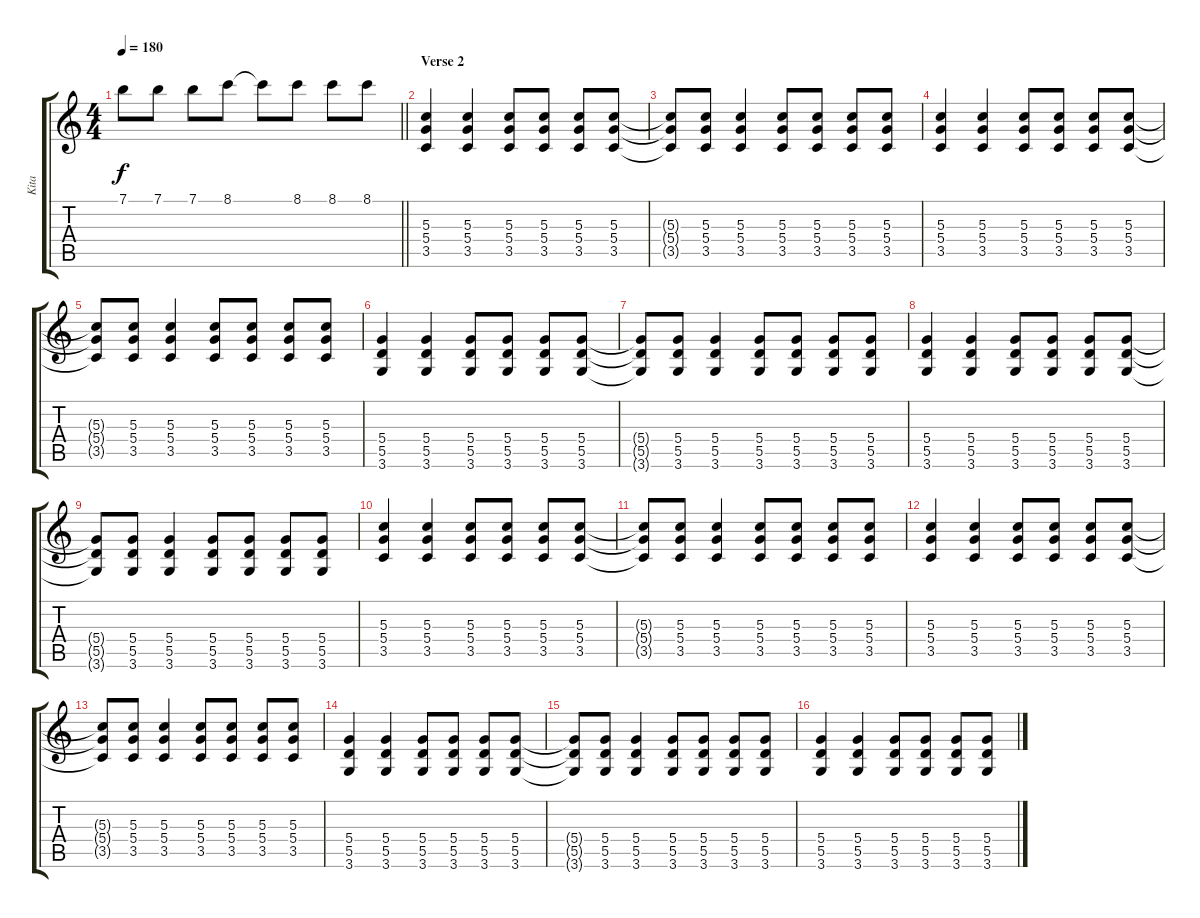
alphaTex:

\track ("Kita" "Kita") {instrument distortionguitar}
\staff {score tabs}
\tuning (E4 B3 G3 D3 A2 E2) {hide}
\ts (4 4)
\tempo 180
\clef g2
\barLineRight lightlight
\ks c
7.1{t}.8{dy f} 7.1.8 7.1.8 8.1.8 8.1{t}.8 8.1.8 8.1.8 8.1.8 |
\section ("" "Verse 2")
(5.3 5.4 3.5).4{instrument overdrivenguitar} (5.3 5.4 3.5).4 (5.3 5.4 3.5).8 (5.3 5.4 3.5).8 (5.3 5.4 3.5).8 (5.3 5.4 3.5).8 |
(5.3{t} 5.4{t} 3.5{t}).8 (5.3 5.4 3.5).8 (5.3 5.4 3.5).4 (5.3 5.4 3.5).8 (5.3 5.4 3.5).8 (5.3 5.4 3.5).8 (5.3 5.4 3.5).8 |
(5.3 5.4 3.5).4 (5.3 5.4 3.5).4 (5.3 5.4 3.5).8 (5.3 5.4 3.5).8 (5.3 5.4 3.5).8 (5.3 5.4 3.5).8 |
(5.3{t} 5.4{t} 3.5{t}).8 (5.3 5.4 3.5).8 (5.3 5.4 3.5).4 (5.3 5.4 3.5).8 (5.3 5.4 3.5).8 (5.3 5.4 3.5).8 (5.3 5.4 3.5).8 |
(5.4 5.5 3.6).4 (5.4 5.5 3.6).4 (5.4 5.5 3.6).8 (5.4 5.5 3.6).8 (5.4 5.5 3.6).8 (5.4 5.5 3.6).8 |
(5.4{t} 5.5{t} 3.6{t}).8 (5.4 5.5 3.6).8 (5.4 5.5 3.6).4 (5.4 5.5 3.6).8 (5.4 5.5 3.6).8 (5.4 5.5 3.6).8 (5.4 5.5 3.6).8 |
(5.4 5.5 3.6).4 (5.4 5.5 3.6).4 (5.4 5.5 3.6).8 (5.4 5.5 3.6).8 (5.4 5.5 3.6).8 (5.4 5.5 3.6).8 |
(5.4{t} 5.5{t} 3.6{t}).8 (5.4 5.5 3.6).8 (5.4 5.5 3.6).4 (5.4 5.5 3.6).8 (5.4 5.5 3.6).8 (5.4 5.5 3.6).8 (5.4 5.5 3.6).8 |
(5.3 5.4 3.5).4 (5.3 5.4 3.5).4 (5.3 5.4 3.5).8 (5.3 5.4 3.5).8 (5.3 5.4 3.5).8 (5.3 5.4 3.5).8 |
(5.3{t} 5.4{t} 3.5{t}).8 (5.3 5.4 3.5).8 (5.3 5.4 3.5).4 (5.3 5.4 3.5).8 (5.3 5.4 3.5).8 (5.3 5.4 3.5).8 (5.3 5.4 3.5).8 |
(5.3 5.4 3.5).4 (5.3 5.4 3.5).4 (5.3 5.4 3.5).8 (5.3 5.4 3.5).8 (5.3 5.4 3.5).8 (5.3 5.4 3.5).8 |
(5.3{t} 5.4{t} 3.5{t}).8 (5.3 5.4 3.5).8 (5.3 5.4 3.5).4 (5.3 5.4 3.5).8 (5.3 5.4 3.5).8 (5.3 5.4 3.5).8 (5.3 5.4 3.5).8 |
(5.4 5.5 3.6).4 (5.4 5.5 3.6).4 (5.4 5.5 3.6).8 (5.4 5.5 3.6).8 (5.4 5.5 3.6).8 (5.4 5.5 3.6).8 |
(5.4{t} 5.5{t} 3.6{t}).8 (5.4 5.5 3.6).8 (5.4 5.5 3.6).4 (5.4 5.5 3.6).8 (5.4 5.5 3.6).8 (5.4 5.5 3.6).8 (5.4 5.5 3.6).8 |
(5.4 5.5 3.6).4 (5.4 5.5 3.6).4 (5.4 5.5 3.6).8 (5.4 5.5 3.6).8 (5.4 5.5 3.6).8 (5.4 5.5 3.6).8
